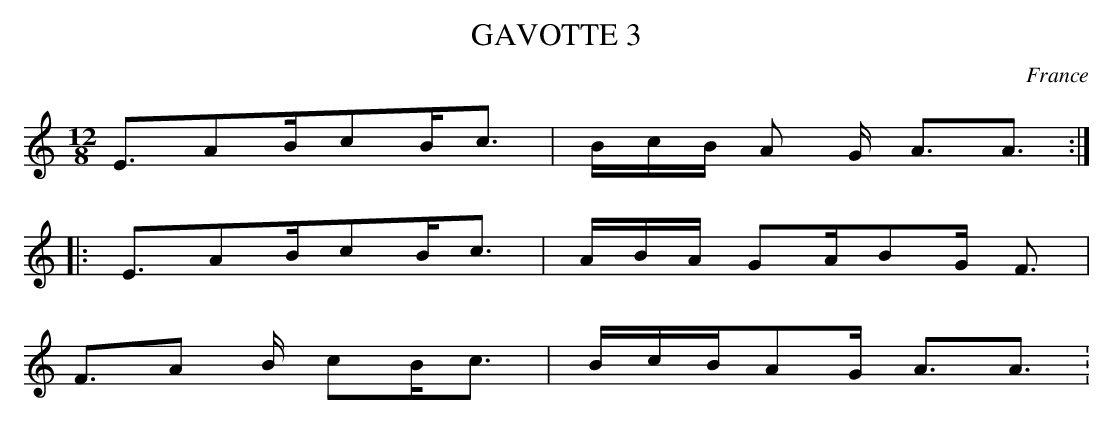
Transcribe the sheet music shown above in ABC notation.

X:1
T:GAVOTTE 3
O:France
M:12/8
K:C
E3/2AB/2cB/2c3/2|B/2c/2B/2 A G/2 A3/2A3/2:|
|:E3/2AB/2cB/2c3/2|A/2B/2A/2 GA/2BG/2 F3/2|
F3/2A B/2 cB/2c3/2|B/2c/2B/2AG/2 A3/2A3/2:l
